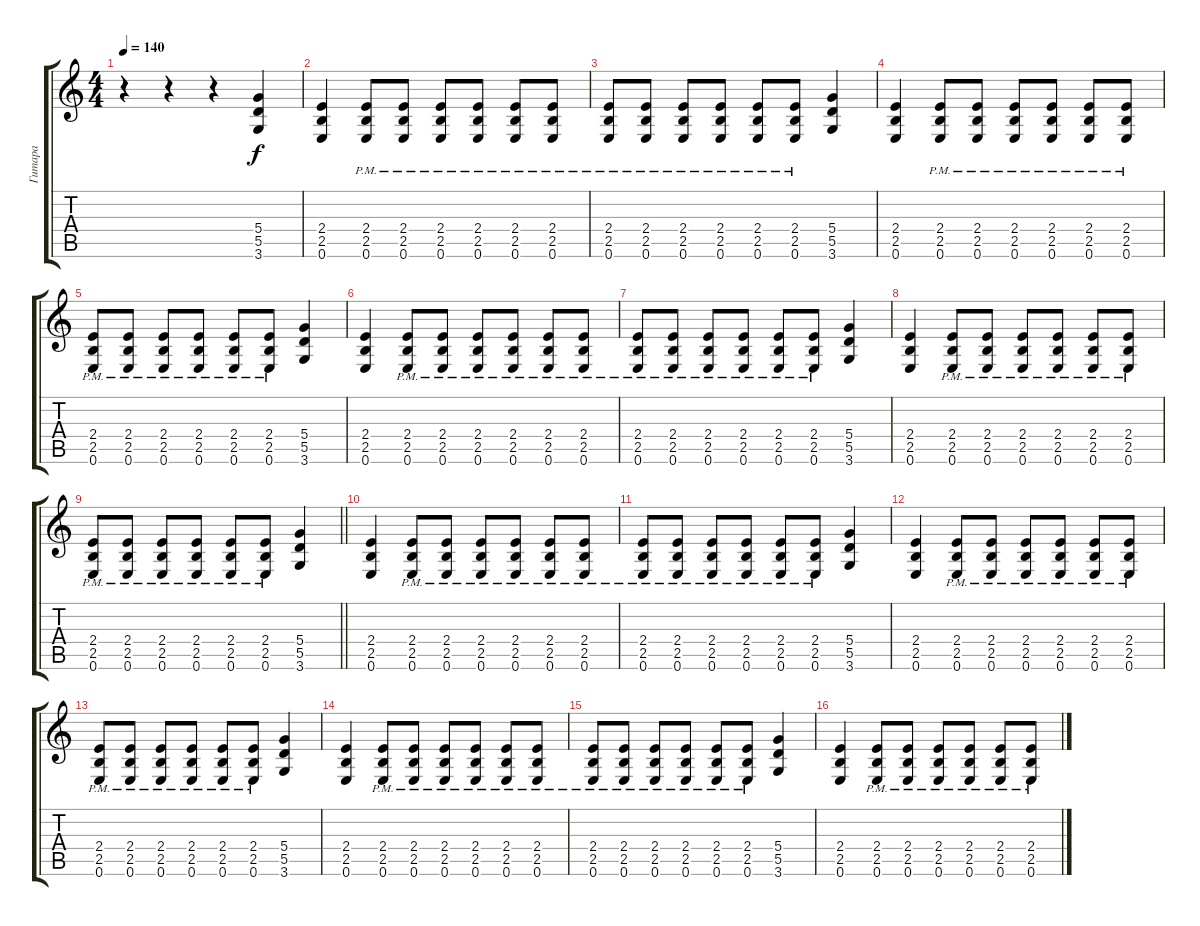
\track ("Гитара" "Гитара") {instrument distortionguitar}
\staff {score tabs}
\tuning (E4 B3 G3 D3 A2 E2) {hide}
\ts (4 4)
\tempo 140
\clef g2
\ks c
r.4{dy f instrument distortionguitar} r.4 r.4 (5.4 5.5 3.6).4 |
(2.4 2.5 0.6).4 (2.4{pm} 2.5{pm} 0.6{pm}).8 (2.4{pm} 2.5{pm} 0.6{pm}).8 (2.4{pm} 2.5{pm} 0.6{pm}).8 (2.4{pm} 2.5{pm} 0.6{pm}).8 (2.4{pm} 2.5{pm} 0.6{pm}).8 (2.4{pm} 2.5{pm} 0.6{pm}).8 |
(2.4{pm} 2.5{pm} 0.6{pm}).8 (2.4{pm} 2.5{pm} 0.6{pm}).8 (2.4{pm} 2.5{pm} 0.6{pm}).8 (2.4{pm} 2.5{pm} 0.6{pm}).8 (2.4{pm} 2.5{pm} 0.6{pm}).8 (2.4{pm} 2.5{pm} 0.6{pm}).8 (5.4 5.5 3.6).4 |
(2.4 2.5 0.6).4 (2.4{pm} 2.5{pm} 0.6{pm}).8 (2.4{pm} 2.5{pm} 0.6{pm}).8 (2.4{pm} 2.5{pm} 0.6{pm}).8 (2.4{pm} 2.5{pm} 0.6{pm}).8 (2.4{pm} 2.5{pm} 0.6{pm}).8 (2.4{pm} 2.5{pm} 0.6{pm}).8 |
(2.4{pm} 2.5{pm} 0.6{pm}).8 (2.4{pm} 2.5{pm} 0.6{pm}).8 (2.4{pm} 2.5{pm} 0.6{pm}).8 (2.4{pm} 2.5{pm} 0.6{pm}).8 (2.4{pm} 2.5{pm} 0.6{pm}).8 (2.4{pm} 2.5{pm} 0.6{pm}).8 (5.4 5.5 3.6).4 |
(2.4 2.5 0.6).4 (2.4{pm} 2.5{pm} 0.6{pm}).8 (2.4{pm} 2.5{pm} 0.6{pm}).8 (2.4{pm} 2.5{pm} 0.6{pm}).8 (2.4{pm} 2.5{pm} 0.6{pm}).8 (2.4{pm} 2.5{pm} 0.6{pm}).8 (2.4{pm} 2.5{pm} 0.6{pm}).8 |
(2.4{pm} 2.5{pm} 0.6{pm}).8 (2.4{pm} 2.5{pm} 0.6{pm}).8 (2.4{pm} 2.5{pm} 0.6{pm}).8 (2.4{pm} 2.5{pm} 0.6{pm}).8 (2.4{pm} 2.5{pm} 0.6{pm}).8 (2.4{pm} 2.5{pm} 0.6{pm}).8 (5.4 5.5 3.6).4 |
(2.4 2.5 0.6).4 (2.4{pm} 2.5{pm} 0.6{pm}).8 (2.4{pm} 2.5{pm} 0.6{pm}).8 (2.4{pm} 2.5{pm} 0.6{pm}).8 (2.4{pm} 2.5{pm} 0.6{pm}).8 (2.4{pm} 2.5{pm} 0.6{pm}).8 (2.4{pm} 2.5{pm} 0.6{pm}).8 |
\barLineRight lightlight
(2.4{pm} 2.5{pm} 0.6{pm}).8 (2.4{pm} 2.5{pm} 0.6{pm}).8 (2.4{pm} 2.5{pm} 0.6{pm}).8 (2.4{pm} 2.5{pm} 0.6{pm}).8 (2.4{pm} 2.5{pm} 0.6{pm}).8 (2.4{pm} 2.5{pm} 0.6{pm}).8 (5.4 5.5 3.6).4 |
(2.4 2.5 0.6).4 (2.4{pm} 2.5{pm} 0.6{pm}).8 (2.4{pm} 2.5{pm} 0.6{pm}).8 (2.4{pm} 2.5{pm} 0.6{pm}).8 (2.4{pm} 2.5{pm} 0.6{pm}).8 (2.4{pm} 2.5{pm} 0.6{pm}).8 (2.4{pm} 2.5{pm} 0.6{pm}).8 |
(2.4{pm} 2.5{pm} 0.6{pm}).8 (2.4{pm} 2.5{pm} 0.6{pm}).8 (2.4{pm} 2.5{pm} 0.6{pm}).8 (2.4{pm} 2.5{pm} 0.6{pm}).8 (2.4{pm} 2.5{pm} 0.6{pm}).8 (2.4{pm} 2.5{pm} 0.6{pm}).8 (5.4 5.5 3.6).4 |
(2.4 2.5 0.6).4 (2.4{pm} 2.5{pm} 0.6{pm}).8 (2.4{pm} 2.5{pm} 0.6{pm}).8 (2.4{pm} 2.5{pm} 0.6{pm}).8 (2.4{pm} 2.5{pm} 0.6{pm}).8 (2.4{pm} 2.5{pm} 0.6{pm}).8 (2.4{pm} 2.5{pm} 0.6{pm}).8 |
(2.4{pm} 2.5{pm} 0.6{pm}).8 (2.4{pm} 2.5{pm} 0.6{pm}).8 (2.4{pm} 2.5{pm} 0.6{pm}).8 (2.4{pm} 2.5{pm} 0.6{pm}).8 (2.4{pm} 2.5{pm} 0.6{pm}).8 (2.4{pm} 2.5{pm} 0.6{pm}).8 (5.4 5.5 3.6).4 |
(2.4 2.5 0.6).4 (2.4{pm} 2.5{pm} 0.6{pm}).8 (2.4{pm} 2.5{pm} 0.6{pm}).8 (2.4{pm} 2.5{pm} 0.6{pm}).8 (2.4{pm} 2.5{pm} 0.6{pm}).8 (2.4{pm} 2.5{pm} 0.6{pm}).8 (2.4{pm} 2.5{pm} 0.6{pm}).8 |
(2.4{pm} 2.5{pm} 0.6{pm}).8 (2.4{pm} 2.5{pm} 0.6{pm}).8 (2.4{pm} 2.5{pm} 0.6{pm}).8 (2.4{pm} 2.5{pm} 0.6{pm}).8 (2.4{pm} 2.5{pm} 0.6{pm}).8 (2.4{pm} 2.5{pm} 0.6{pm}).8 (5.4 5.5 3.6).4 |
(2.4 2.5 0.6).4 (2.4{pm} 2.5{pm} 0.6{pm}).8 (2.4{pm} 2.5{pm} 0.6{pm}).8 (2.4{pm} 2.5{pm} 0.6{pm}).8 (2.4{pm} 2.5{pm} 0.6{pm}).8 (2.4{pm} 2.5{pm} 0.6{pm}).8 (2.4{pm} 2.5{pm} 0.6{pm}).8
